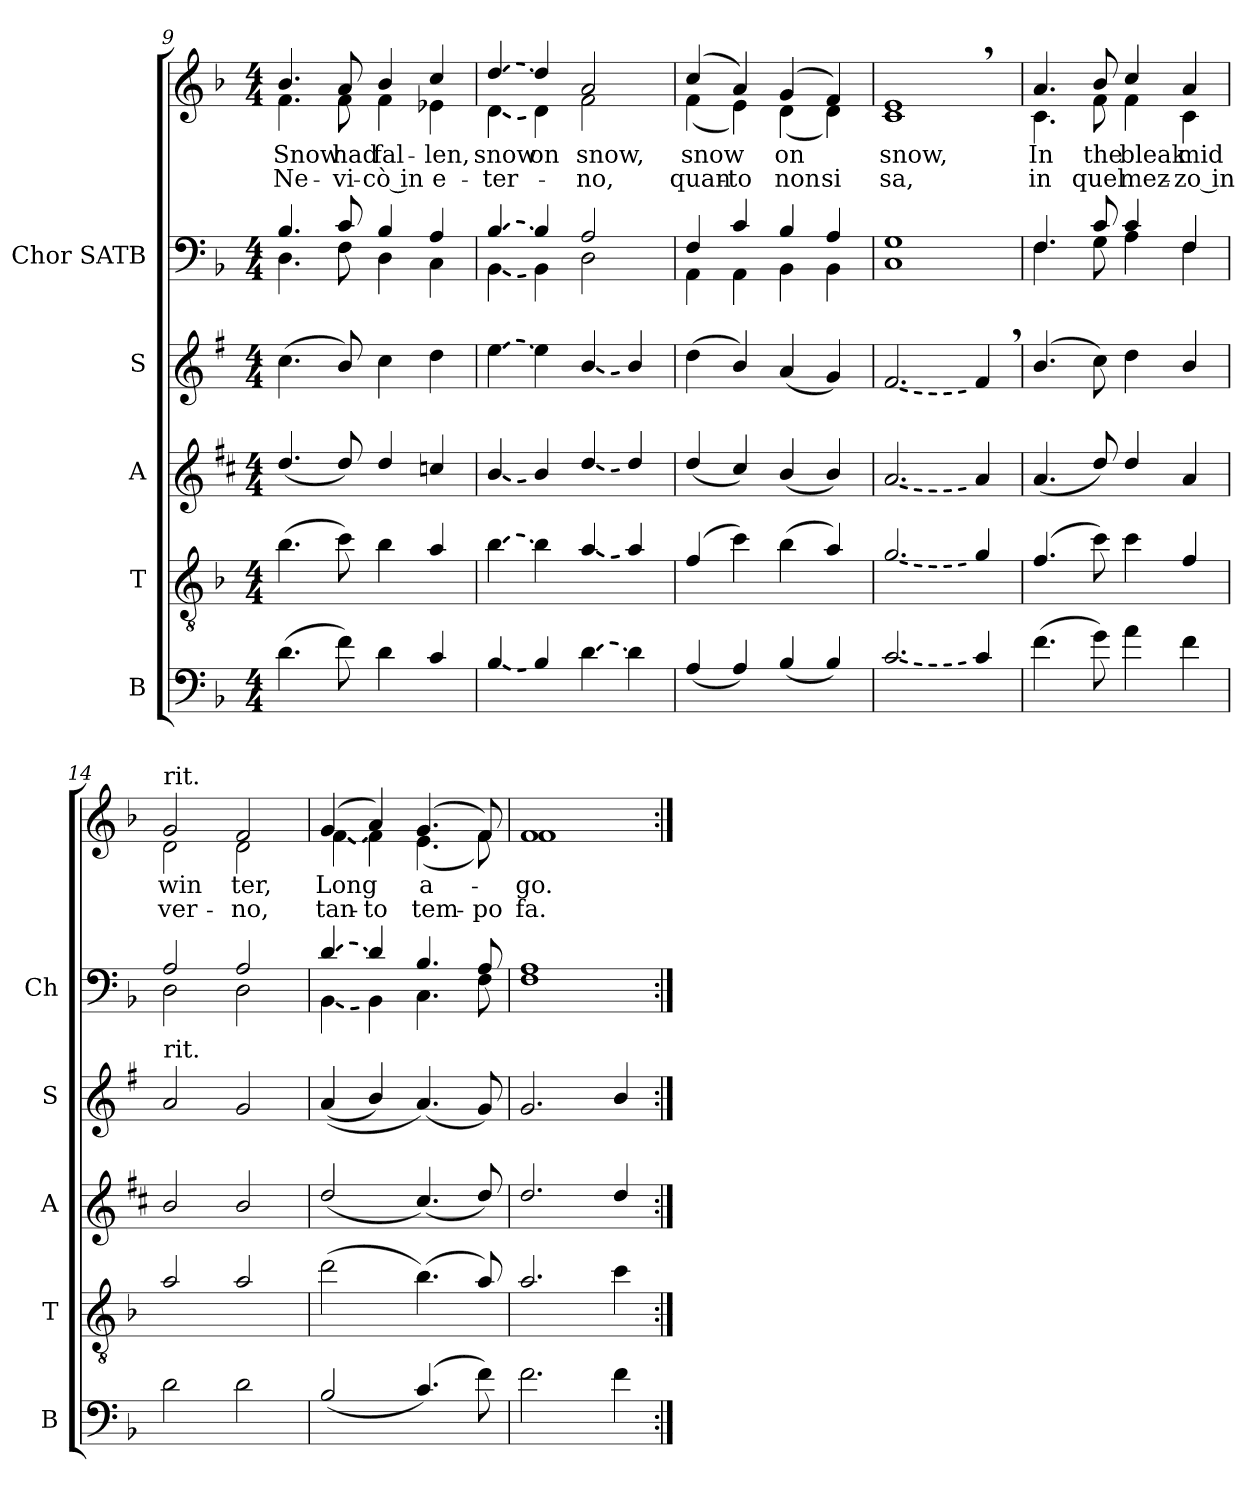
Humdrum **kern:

**kern	**kern	**kern	**kern	**kern	**kern	**text	**text
*part5	*part4	*part3	*part2	*part1	*part1	*part1	*part1
*staff6	*staff5	*staff4	*staff3	*staff2	*staff1	*staff1	*staff1
*I"B	*I"T	*I"A	*I"S	*I"Chor SATB	*	*	*
*I'B	*I'T	*I'A	*I'S	*I'Ch	*	*	*
!!LO:LB:g=z
*clefF4	*clefGv2	*clefG2	*clefG2	*clefF4	*clefG2	*	*
*ITrd12c21	*ITrd8c14	*ITrd5c9	*ITrd1c2	*	*	*	*
*k[b-]	*k[b-]	*k[b-]	*k[b-]	*k[b-]	*k[b-]	*	*
*M4/4	*M4/4	*M4/4	*M4/4	*M4/4	*M4/4	*	*
=9	=9	=9	=9	=9	=9	=9	=9
*	*	*	*	*^	*	*	*
!	!	!	!	!	!	!	!LO:LY:b	!LO:LY:b
*	*	*	*	*	*	*^	*	*
(>4.D\	(>4.B-\	(<4.f/	(>4.b-\	4.B-/	4.D\	4.b-/	4.f\	Snow	Ne-
!	!	!	!	!	!	!	!	!LO:LY:b	!LO:LY:b
8F\)	8c\)	8f/)	8a/)	8c/	8F\	8a/	8f\	had	-vi-
!	!	!	!	!	!	!	!	!LO:LY:b	!LO:LY:b
4D\	4B-\	4f/	4b-\	4B-/	4D\	4b-/	4f\	fal-	cò in
!	!	!	!	!	!	!	!	!LO:LY:b	!LO:LY:b
4C/	4A/	4e-X/	4cc\	4A/	4C\	4cc/	4e-X\	-len,	e-
=10	=10	=10	=10	=10	=10	=10	=10	=10	=10
!LO:T:dash	!LO:T:dash	!LO:T:dash	!LO:T:dash	!LO:T:dash	!LO:T:dash	!LO:T:dash	!LO:T:dash	!LO:LY:b	!LO:LY:b
[4BB-/	[4B-\	[4d/	[4dd\	[4B-/	[4BB-\	[4dd/	[4d\	snow	-ter-
!	!	!	!	!	!	!	!	!LO:LY:b	!
4BB-/]	4B-\]	4d/]	4dd\]	4B-/]	4BB-\]	4dd/]	4d\]	on	.
!LO:T:dash	!LO:T:dash	!LO:T:dash	!LO:T:dash	!	!	!	!	!LO:LY:b	!LO:LY:b
[4D\	[4A/	[4f/	[4a/	2A/	2D\	2a/	2f\	snow,	-no,
4D\]	4A/]	4f/]	4a/]	.	.	.	.	.	.
=11	=11	=11	=11	=11	=11	=11	=11	=11	=11
!	!	!	!	!	!	!	!	!LO:LY:b	!LO:LY:b
(<4AA/	(>4F/	(<4f/	(>4cc\	4F/	4AA\	(>4cc/	(<4f\	snow	quan-
!	!	!	!	!	!	!	!	!	!LO:LY:b
4AA/)	4c\)	4e/)	4a/)	4c/	4AA\	4a/)	4e\)	.	-to
!	!	!	!	!	!	!	!	!LO:LY:b	!LO:LY:b
(<4BB-/	(>4B-\	(<4d/	(<4g/	4B-/	4BB-\	(>4g/	(<4d\	on	non
!	!	!	!	!	!	!	!	!	!LO:LY:b
4BB-/)	4A/)	4d/)	4f/)	4A/	4BB-\	4f/)	4d\)	.	si
=12	=12	=12	=12	=12	=12	=12	=12	=12	=12
!LO:T:dash	!LO:T:dash	!LO:T:dash	!LO:T:dash	!	!	!	!	!LO:LY:b	!LO:LY:b
[2.C/	[2.G/	[2.c/	[2.e/	1G	1C	1e,	1c	snow,	sa,
4C/]	4G/]	4c/]	4e,/]	.	.	.	.	.	.
!!LO:LB:g=z	!!
=13	=13	=13	=13	=13	=13	=13	=13	=13	=13
!	!	!	!	!	!	!	!	!LO:LY:b	!LO:LY:b
(>4.F\	(>4.F/	(<4.c/	(>4.a/	4.F/	4.F\	4.a/	4.c\	In	in
!	!	!	!	!	!	!	!	!LO:LY:b	!LO:LY:b
8G\)	8c\)	8f/)	8b-\)	8c/	8G\	8b-/	8f\	the	quel
!	!	!	!	!	!	!	!	!LO:LY:b	!LO:LY:b
4A\	4c\	4f/	4cc\	4c/	4A\	4cc/	4f\	bleak	mez-
!	!	!	!	!	!	!	!	!LO:LY:b	!LO:LY:b
4F\	4F/	4c/	4a/	4F/	4F\	4a/	4c\	mid	zo in
=14	=14	=14	=14	=14	=14	=14	=14	=14	=14
*	*	*	*	*	*	*MM77	*	*	*
!	!	!	!	!	!	!LO:TX:a:t=rit.	!	!	!
!	!	!	!LO:TX:a:t=rit.	!	!	!	!	!	!
!	!	!	!	!	!	!	!	!LO:LY:b	!LO:LY:b
2D\	2A/	2d/	2g/	2A/	2D\	2g/	2d\	win	-ver-
*	*	*	*	*	*	*MM74	*	*	*
!	!	!	!	!	!	!	!	!LO:LY:b	!LO:LY:b
2D\	2A/	2d/	2f/	2A/	2D\	2f/	2d\	ter,	-no,
=15	=15	=15	=15	=15	=15	=15	=15	=15	=15
*	*	*	*	*	*	*MM72	*	*	*
!	!	!	!	!LO:T:dash	!LO:T:dash	!	!LO:T:dash	!LO:LY:b	!LO:LY:b
(<2BB-/	(>2d\	(<2f/	(<(<4g/	[4d/	[4BB-\	(>4g/	[4f\	-Long	tan-
!	!	!	!	!	!	!	!	!	!LO:LY:b
.	.	.	4a/)	4d/]	4BB-\]	4a/)	4f\]	.	-to
*	*	*	*	*	*	*MM69	*	*	*
!	!	!	!	!	!	!	!	!LO:LY:b	!LO:LY:b
(>4.C/)	(>4.B-\)	(<4.e/)	(<4.g/)	4.B-/	4.C\	(>4.g/	(<4.e\	a-	tem-
!	!	!	!	!	!	!	!	!	!LO:LY:b
8F\)	8A/)	8f/)	8f/)	8A/	8F\	8f/)	8f\)	.	-po
=16	=16	=16	=16	=16	=16	=16	=16	=16	=16
*	*	*	*	*	*	*MM64	*	*	*
!	!	!	!	!	!	!	!	!LO:LY:b	!LO:LY:b
2.F\	2.A/	2.f/	2.f/	1A	1F	1f	1f	-go.	fa.
4F\	4c\	4f/	4a/	.	.	.	.	.	.
*	*	*	*	*v	*v	*	*	*	*
*	*	*	*	*	*v	*v	*	*
=:|!	=:|!	=:|!	=:|!	=:|!	=:|!	=:|!	=:|!
*-	*-	*-	*-	*-	*-	*-	*-
